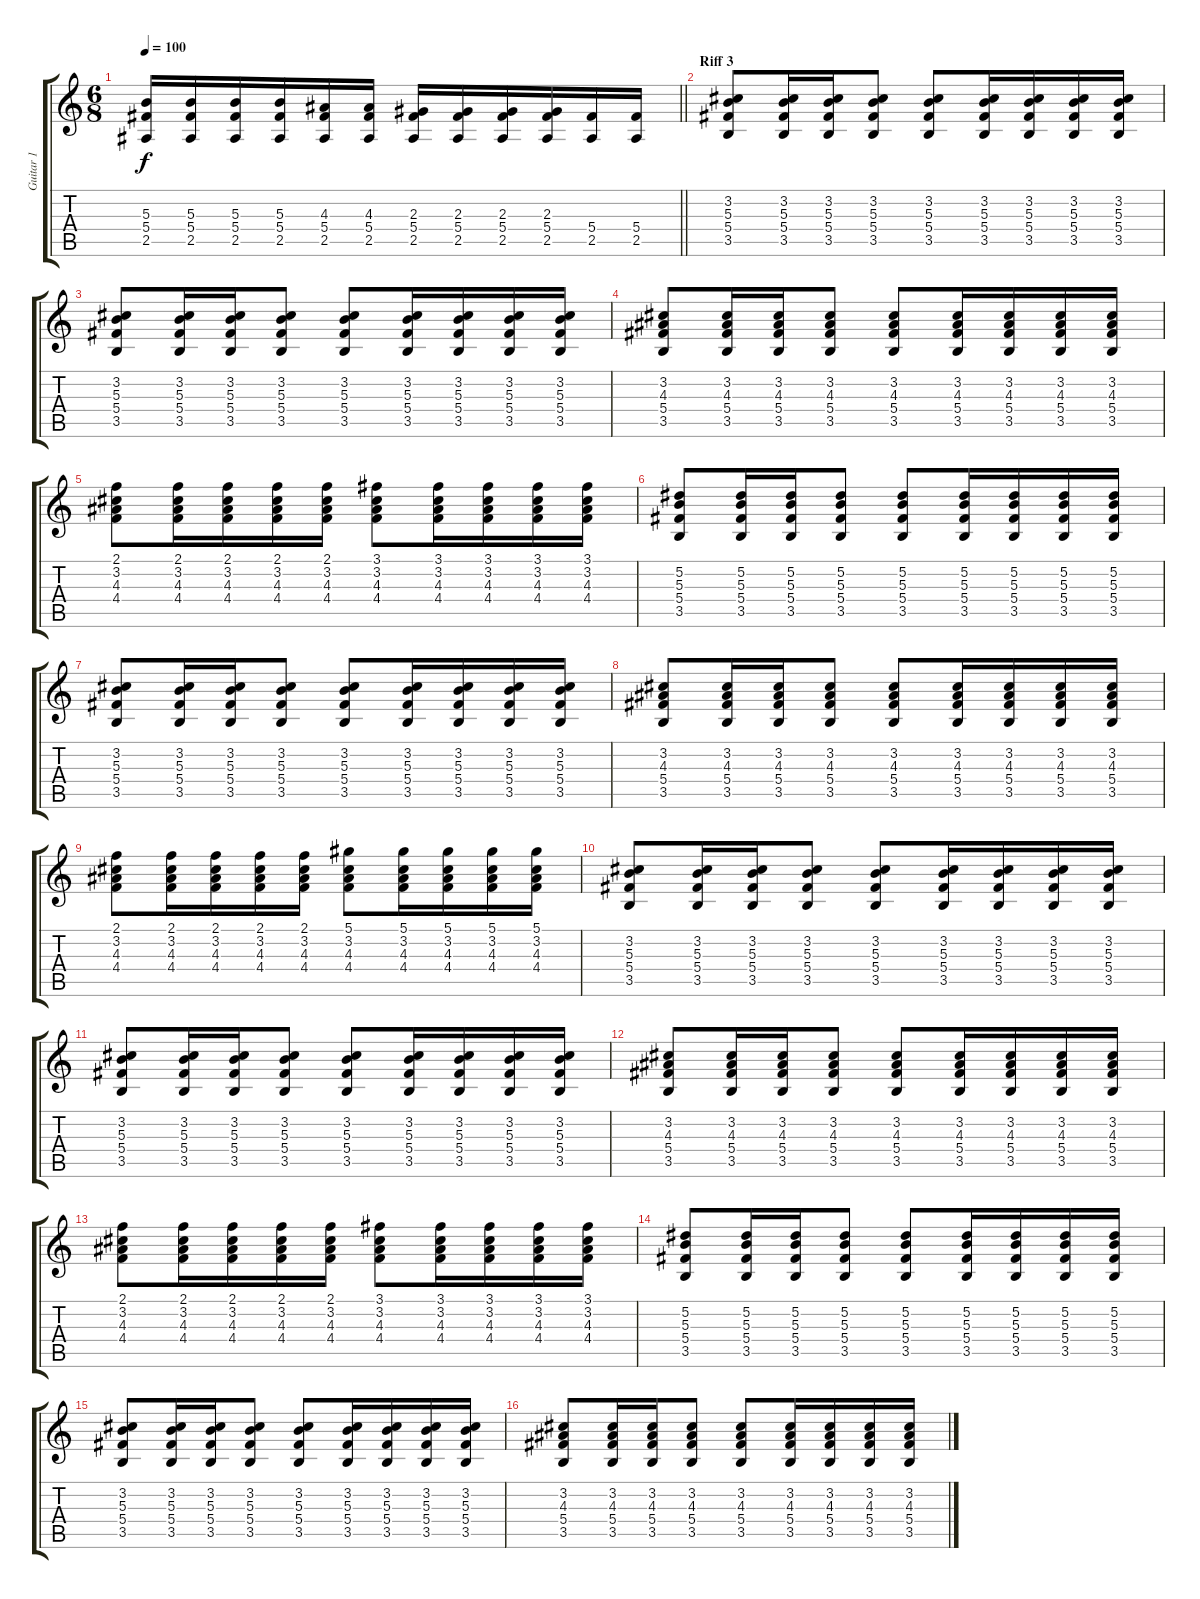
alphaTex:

\track ("Guitar 1" "Guitar 1") {instrument distortionguitar}
\staff {score tabs}
\tuning (Eb4 Bb3 Gb3 Db3 Ab2 Eb2) {hide}
\ts (6 8)
\tempo 100
\clef g2
\barLineRight lightlight
\ks c
(5.3 5.4 2.5).16{dy f} (5.3 5.4 2.5).16 (5.3 5.4 2.5).16 (5.3 5.4 2.5).16 (4.3 5.4 2.5).16 (4.3 5.4 2.5).16 (2.3 5.4 2.5).16 (2.3 5.4 2.5).16 (2.3 5.4 2.5).16 (2.3 5.4 2.5).16 (5.4 2.5).16 (5.4 2.5).16 |
\section ("" "Riff 3")
(3.2 5.3 5.4 3.5).8 (3.2 5.3 5.4 3.5).16 (3.2 5.3 5.4 3.5).16 (3.2 5.3 5.4 3.5).8 (3.2 5.3 5.4 3.5).8 (3.2 5.3 5.4 3.5).16 (3.2 5.3 5.4 3.5).16 (3.2 5.3 5.4 3.5).16 (3.2 5.3 5.4 3.5).16 |
(3.2 5.3 5.4 3.5).8 (3.2 5.3 5.4 3.5).16 (3.2 5.3 5.4 3.5).16 (3.2 5.3 5.4 3.5).8 (3.2 5.3 5.4 3.5).8 (3.2 5.3 5.4 3.5).16 (3.2 5.3 5.4 3.5).16 (3.2 5.3 5.4 3.5).16 (3.2 5.3 5.4 3.5).16 |
(3.2 4.3 5.4 3.5).8 (3.2 4.3 5.4 3.5).16 (3.2 4.3 5.4 3.5).16 (3.2 4.3 5.4 3.5).8 (3.2 4.3 5.4 3.5).8 (3.2 4.3 5.4 3.5).16 (3.2 4.3 5.4 3.5).16 (3.2 4.3 5.4 3.5).16 (3.2 4.3 5.4 3.5).16 |
(2.1 3.2 4.3 4.4).8 (2.1 3.2 4.3 4.4).16 (2.1 3.2 4.3 4.4).16 (2.1 3.2 4.3 4.4).16 (2.1 3.2 4.3 4.4).16 (3.1 3.2 4.3 4.4).8 (3.1 3.2 4.3 4.4).16 (3.1 3.2 4.3 4.4).16 (3.1 3.2 4.3 4.4).16 (3.1 3.2 4.3 4.4).16 |
(5.2 5.3 5.4 3.5).8 (5.2 5.3 5.4 3.5).16 (5.2 5.3 5.4 3.5).16 (5.2 5.3 5.4 3.5).8 (5.2 5.3 5.4 3.5).8 (5.2 5.3 5.4 3.5).16 (5.2 5.3 5.4 3.5).16 (5.2 5.3 5.4 3.5).16 (5.2 5.3 5.4 3.5).16 |
(3.2 5.3 5.4 3.5).8 (3.2 5.3 5.4 3.5).16 (3.2 5.3 5.4 3.5).16 (3.2 5.3 5.4 3.5).8 (3.2 5.3 5.4 3.5).8 (3.2 5.3 5.4 3.5).16 (3.2 5.3 5.4 3.5).16 (3.2 5.3 5.4 3.5).16 (3.2 5.3 5.4 3.5).16 |
(3.2 4.3 5.4 3.5).8 (3.2 4.3 5.4 3.5).16 (3.2 4.3 5.4 3.5).16 (3.2 4.3 5.4 3.5).8 (3.2 4.3 5.4 3.5).8 (3.2 4.3 5.4 3.5).16 (3.2 4.3 5.4 3.5).16 (3.2 4.3 5.4 3.5).16 (3.2 4.3 5.4 3.5).16 |
(2.1 3.2 4.3 4.4).8 (2.1 3.2 4.3 4.4).16 (2.1 3.2 4.3 4.4).16 (2.1 3.2 4.3 4.4).16 (2.1 3.2 4.3 4.4).16 (5.1 3.2 4.3 4.4).8 (5.1 3.2 4.3 4.4).16 (5.1 3.2 4.3 4.4).16 (5.1 3.2 4.3 4.4).16 (5.1 3.2 4.3 4.4).16 |
(3.2 5.3 5.4 3.5).8 (3.2 5.3 5.4 3.5).16 (3.2 5.3 5.4 3.5).16 (3.2 5.3 5.4 3.5).8 (3.2 5.3 5.4 3.5).8 (3.2 5.3 5.4 3.5).16 (3.2 5.3 5.4 3.5).16 (3.2 5.3 5.4 3.5).16 (3.2 5.3 5.4 3.5).16 |
(3.2 5.3 5.4 3.5).8 (3.2 5.3 5.4 3.5).16 (3.2 5.3 5.4 3.5).16 (3.2 5.3 5.4 3.5).8 (3.2 5.3 5.4 3.5).8 (3.2 5.3 5.4 3.5).16 (3.2 5.3 5.4 3.5).16 (3.2 5.3 5.4 3.5).16 (3.2 5.3 5.4 3.5).16 |
(3.2 4.3 5.4 3.5).8 (3.2 4.3 5.4 3.5).16 (3.2 4.3 5.4 3.5).16 (3.2 4.3 5.4 3.5).8 (3.2 4.3 5.4 3.5).8 (3.2 4.3 5.4 3.5).16 (3.2 4.3 5.4 3.5).16 (3.2 4.3 5.4 3.5).16 (3.2 4.3 5.4 3.5).16 |
(2.1 3.2 4.3 4.4).8 (2.1 3.2 4.3 4.4).16 (2.1 3.2 4.3 4.4).16 (2.1 3.2 4.3 4.4).16 (2.1 3.2 4.3 4.4).16 (3.1 3.2 4.3 4.4).8 (3.1 3.2 4.3 4.4).16 (3.1 3.2 4.3 4.4).16 (3.1 3.2 4.3 4.4).16 (3.1 3.2 4.3 4.4).16 |
(5.2 5.3 5.4 3.5).8 (5.2 5.3 5.4 3.5).16 (5.2 5.3 5.4 3.5).16 (5.2 5.3 5.4 3.5).8 (5.2 5.3 5.4 3.5).8 (5.2 5.3 5.4 3.5).16 (5.2 5.3 5.4 3.5).16 (5.2 5.3 5.4 3.5).16 (5.2 5.3 5.4 3.5).16 |
(3.2 5.3 5.4 3.5).8 (3.2 5.3 5.4 3.5).16 (3.2 5.3 5.4 3.5).16 (3.2 5.3 5.4 3.5).8 (3.2 5.3 5.4 3.5).8 (3.2 5.3 5.4 3.5).16 (3.2 5.3 5.4 3.5).16 (3.2 5.3 5.4 3.5).16 (3.2 5.3 5.4 3.5).16 |
(3.2 4.3 5.4 3.5).8 (3.2 4.3 5.4 3.5).16 (3.2 4.3 5.4 3.5).16 (3.2 4.3 5.4 3.5).8 (3.2 4.3 5.4 3.5).8 (3.2 4.3 5.4 3.5).16 (3.2 4.3 5.4 3.5).16 (3.2 4.3 5.4 3.5).16 (3.2 4.3 5.4 3.5).16
